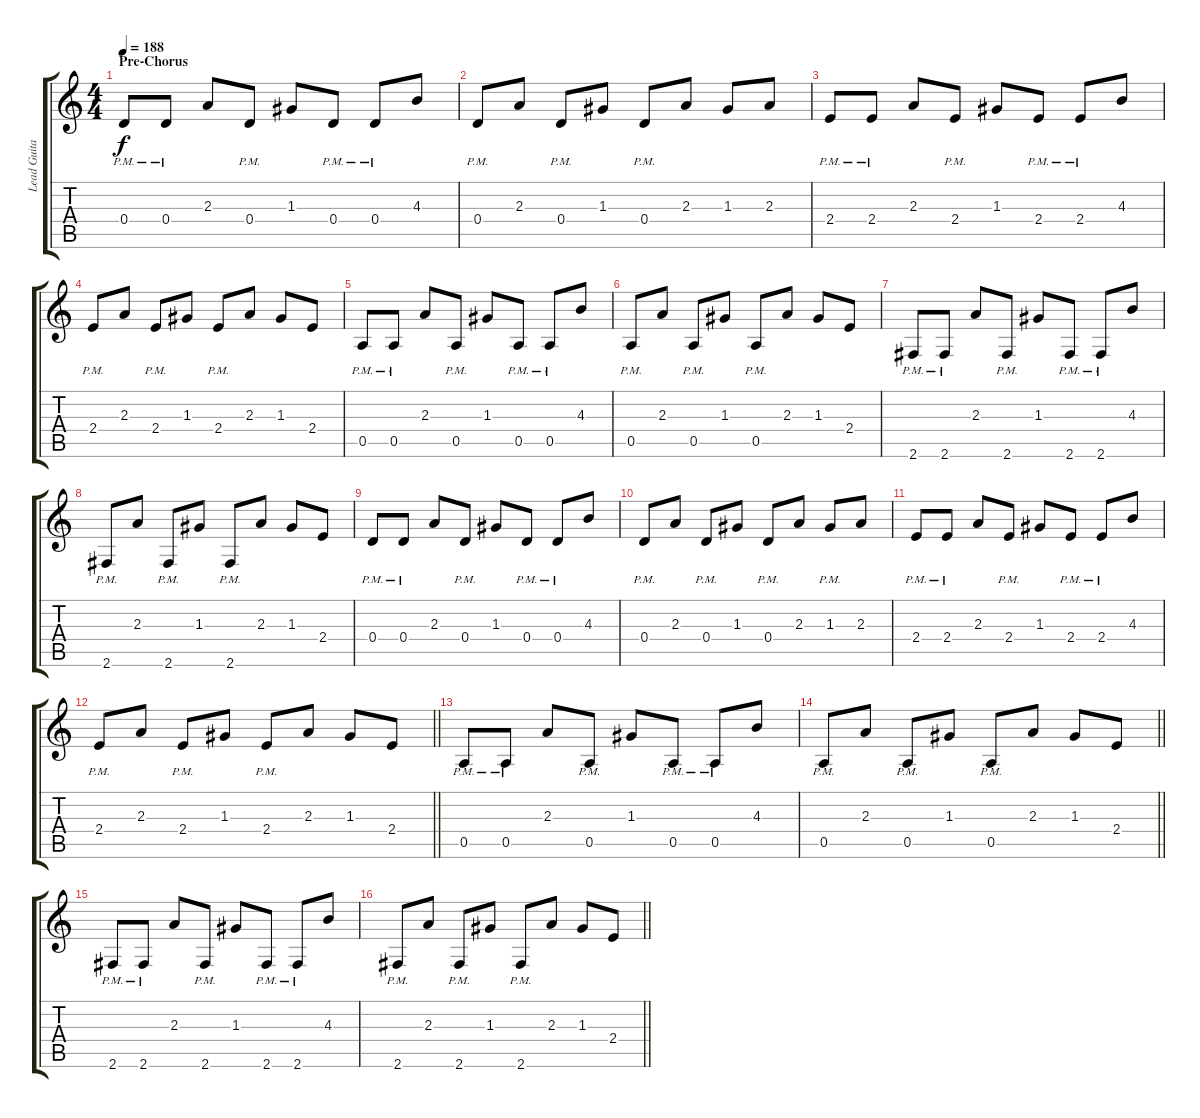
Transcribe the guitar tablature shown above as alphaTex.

\track ("Lead Guitar" "Lead Guita") {instrument distortionguitar}
\staff {score tabs}
\tuning (E4 B3 G3 D3 A2 E2) {hide}
\ts (4 4)
\section ("" "Pre-Chorus")
\tempo 188
\clef g2
\ks c
0.4{pm}.8{dy f} 0.4{pm}.8 2.3.8 0.4{pm}.8 1.3.8 0.4{pm}.8 0.4{pm}.8 4.3.8 |
0.4{pm}.8 2.3.8 0.4{pm}.8 1.3.8 0.4{pm}.8 2.3.8 1.3.8 2.3.8 |
2.4{pm}.8 2.4{pm}.8 2.3.8 2.4{pm}.8 1.3.8 2.4{pm}.8 2.4{pm}.8 4.3.8 |
2.4{pm}.8 2.3.8 2.4{pm}.8 1.3.8 2.4{pm}.8 2.3.8 1.3.8 2.4.8 |
0.5{pm}.8 0.5{pm}.8 2.3.8 0.5{pm}.8 1.3.8 0.5{pm}.8 0.5{pm}.8 4.3.8 |
0.5{pm}.8 2.3.8 0.5{pm}.8 1.3.8 0.5{pm}.8 2.3.8 1.3.8 2.4.8 |
2.6{pm}.8 2.6{pm}.8 2.3.8 2.6{pm}.8 1.3.8 2.6{pm}.8 2.6{pm}.8 4.3.8 |
2.6{pm}.8 2.3.8 2.6{pm}.8 1.3.8 2.6{pm}.8 2.3.8 1.3.8 2.4.8 |
0.4{pm}.8 0.4{pm}.8 2.3.8 0.4{pm}.8 1.3.8 0.4{pm}.8 0.4{pm}.8 4.3.8 |
0.4{pm}.8 2.3.8 0.4{pm}.8 1.3.8 0.4{pm}.8 2.3.8 1.3{pm}.8 2.3.8 |
2.4{pm}.8 2.4{pm}.8 2.3.8 2.4{pm}.8 1.3.8 2.4{pm}.8 2.4{pm}.8 4.3.8 |
\barLineRight lightlight
2.4{pm}.8 2.3.8 2.4{pm}.8 1.3.8 2.4{pm}.8 2.3.8 1.3.8 2.4.8 |
0.5{pm}.8 0.5{pm}.8 2.3.8 0.5{pm}.8 1.3.8 0.5{pm}.8 0.5{pm}.8 4.3.8 |
\barLineRight lightlight
0.5{pm}.8 2.3.8 0.5{pm}.8 1.3.8 0.5{pm}.8 2.3.8 1.3.8 2.4.8 |
2.6{pm}.8 2.6{pm}.8 2.3.8 2.6{pm}.8 1.3.8 2.6{pm}.8 2.6{pm}.8 4.3.8 |
\barLineRight lightlight
2.6{pm}.8 2.3.8 2.6{pm}.8 1.3.8 2.6{pm}.8 2.3.8 1.3.8 2.4.8
